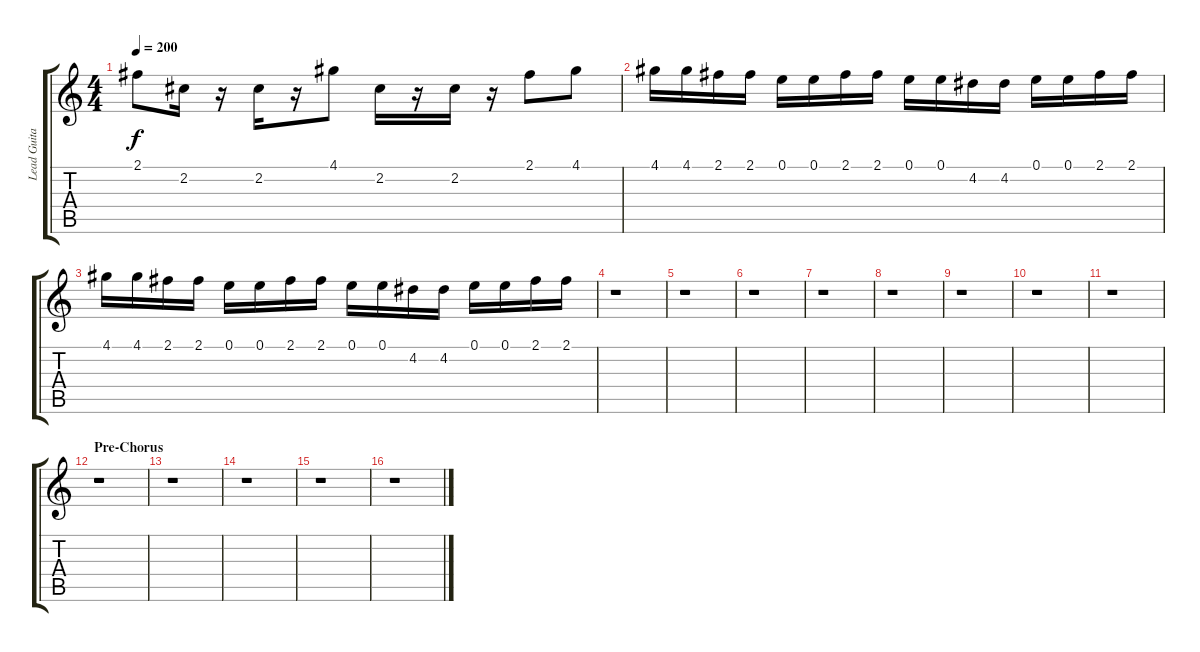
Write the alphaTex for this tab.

\track ("Lead Guitar (Li)" "Lead Guita") {instrument distortionguitar}
\staff {score tabs}
\tuning (E4 B3 G3 D3 A2 E2) {hide}
\ts (4 4)
\tempo 200
\clef g2
\ks c
2.1.8{dy f} 2.2.16 r.16 2.2.16 r.16 4.1.8 2.2.16 r.16 2.2.16 r.16 2.1.8 4.1.8 |
4.1.16 4.1.16 2.1.16 2.1.16 0.1.16 0.1.16 2.1.16 2.1.16 0.1.16 0.1.16 4.2.16 4.2.16 0.1.16 0.1.16 2.1.16 2.1.16 |
4.1.16 4.1.16 2.1.16 2.1.16 0.1.16 0.1.16 2.1.16 2.1.16 0.1.16 0.1.16 4.2.16 4.2.16 0.1.16 0.1.16 2.1.16 2.1.16 |
r.1 |
r.1 |
r.1 |
r.1 |
r.1 |
r.1 |
r.1 |
r.1 |
\section ("" "Pre-Chorus")
r.1 |
r.1 |
r.1 |
r.1 |
r.1
